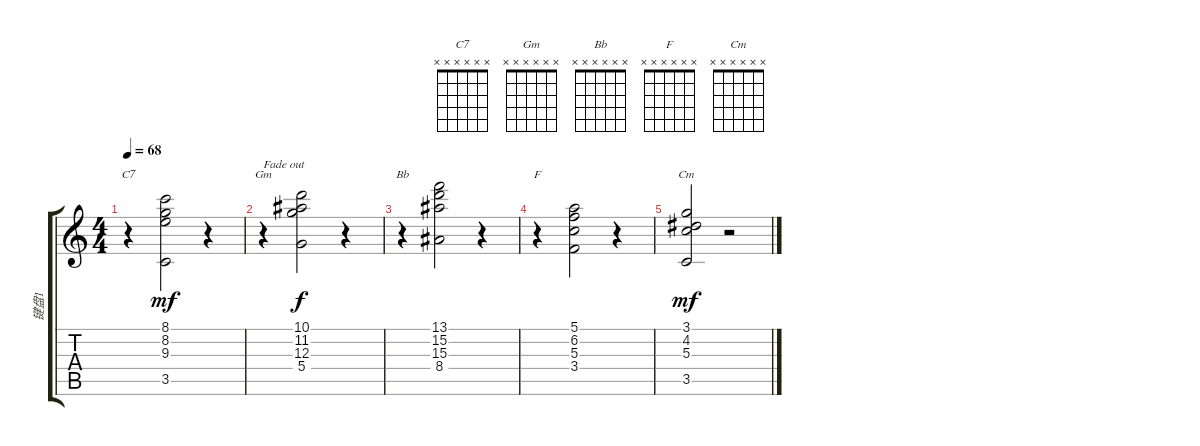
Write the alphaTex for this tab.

\track ("键盘1" "键盘1") {instrument fx5brightness}
\staff {score tabs}
\tuning (E5 B4 G4 D4 A3 E3) {hide}
\chord ("C7" x x x x x x) {firstfret 0}
\chord ("Gm" x x x x x x) {firstfret 0}
\chord ("Bb" x x x x x x) {firstfret 0}
\chord ("F" x x x x x x) {firstfret 0}
\chord ("Cm" x x x x x x) {firstfret 0}
\ts (4 4)
\tempo 68
\clef g2
\ks c
r.4{ch "C7" dy f} (8.1 8.2 9.3 3.5).2{dy mf} r.4 |
r.4{ch "Gm" txt "Fade out" volume 4} (10.1 11.2 12.3 5.4).2{dy f} r.4 |
r.4{ch "Bb"} (13.1 15.2 15.3 8.4).2 r.4 |
r.4{ch "F" volume 0} (5.1 6.2 5.3 3.4).2 r.4 |
(3.1 4.2 5.3 3.5).2{ch "Cm" dy mf} r.2
